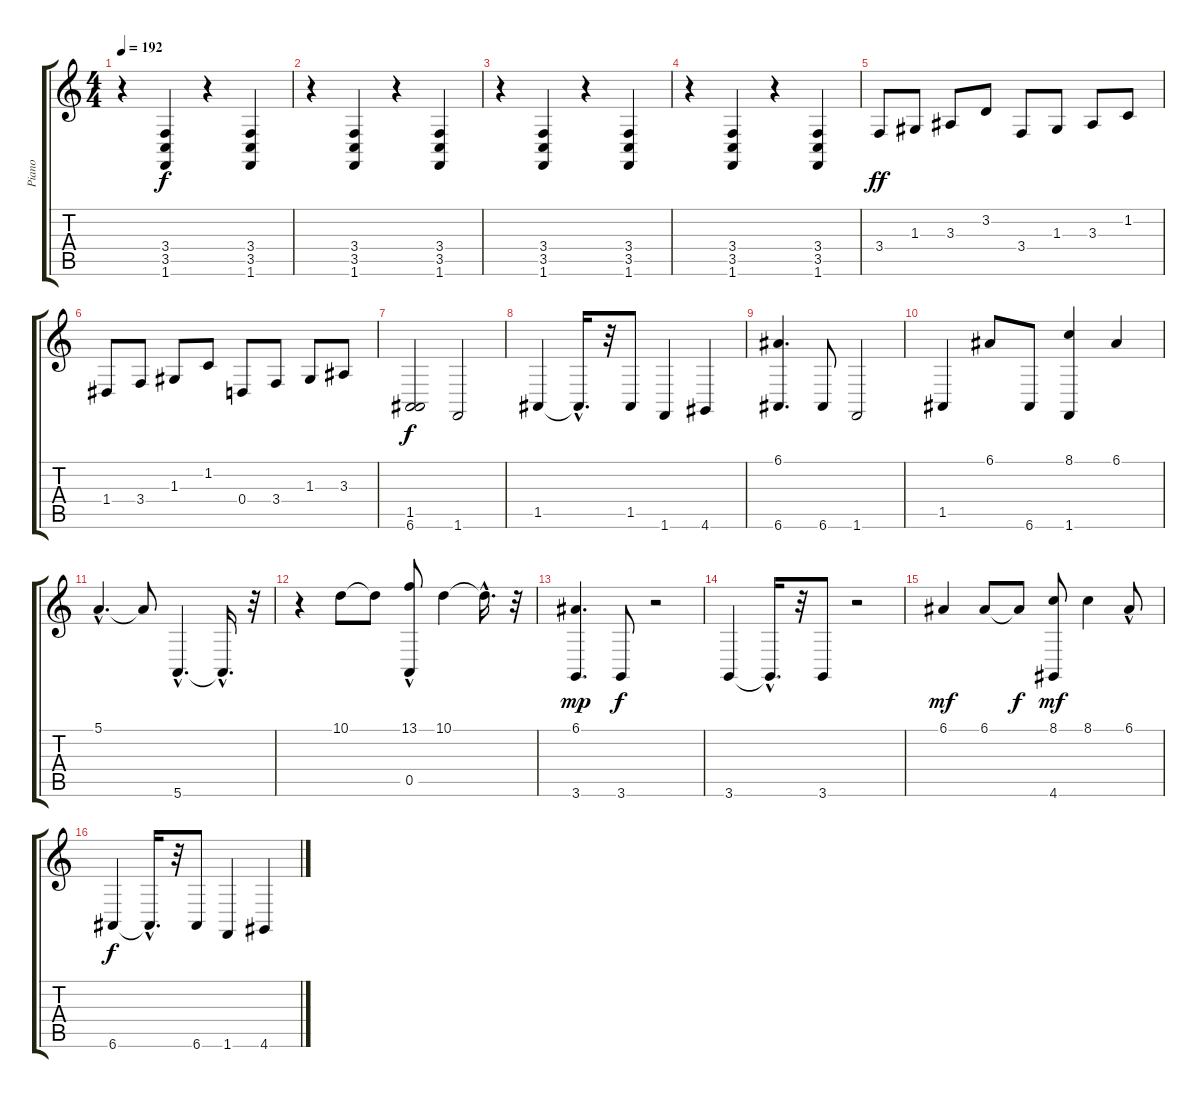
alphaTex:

\track ("Piano" "Piano") {instrument englishhorn}
\staff {score tabs}
\tuning (E4 B3 G3 D3 A2 E2) {hide}
\ts (4 4)
\tempo 192
\clef g2
\ks c
r.4{dy f} (3.4 3.5 1.6).4 r.4 (3.4 3.5 1.6).4 |
r.4 (3.4 3.5 1.6).4 r.4 (3.4 3.5 1.6).4 |
r.4 (3.4 3.5 1.6).4 r.4 (3.4 3.5 1.6).4 |
r.4 (3.4 3.5 1.6).4 r.4 (3.4 3.5 1.6).4 |
3.4.8{dy ff instrument brasssection} 1.3.8 3.3.8 3.2.8 3.4.8 1.3.8 3.3.8 1.2.8 |
1.4.8 3.4.8 1.3.8 1.2.8 0.4.8 3.4.8 1.3.8 3.3.8 |
(1.5 6.6).2{dy f instrument synthbrass1} 1.6.2 |
1.5.4 1.5{hac t}.16{d} r.32 1.5.8 1.6.4 4.6.4 |
(6.1 6.6).4{d volume 11 instrument synthstrings1} 6.6.8 1.6.2 |
1.5.4 6.1.8 6.6.8 (8.1 1.6).4 6.1.4 |
5.1{hac}.4{d} 5.1{t}.8 5.6{hac}.4{d} 5.6{hac t}.16{d} r.32 |
r.4 10.1.8 10.1{t}.8 (13.1 0.5{hac}).8 10.1.4 10.1{hac t}.16{d} r.32 |
(6.1 3.6).4{d dy mp} 3.6.8{dy f} r.2 |
3.6.4 3.6{hac t}.16{d} r.32 3.6.8 r.2 |
6.1.4{dy mf} 6.1.8 6.1{t}.8{dy f} (8.1 4.6).8{dy mf} 8.1.4 6.1{hac}.8 |
6.6.4{dy f} 6.6{hac t}.16{d} r.32 6.6.8 1.6.4 4.6.4
